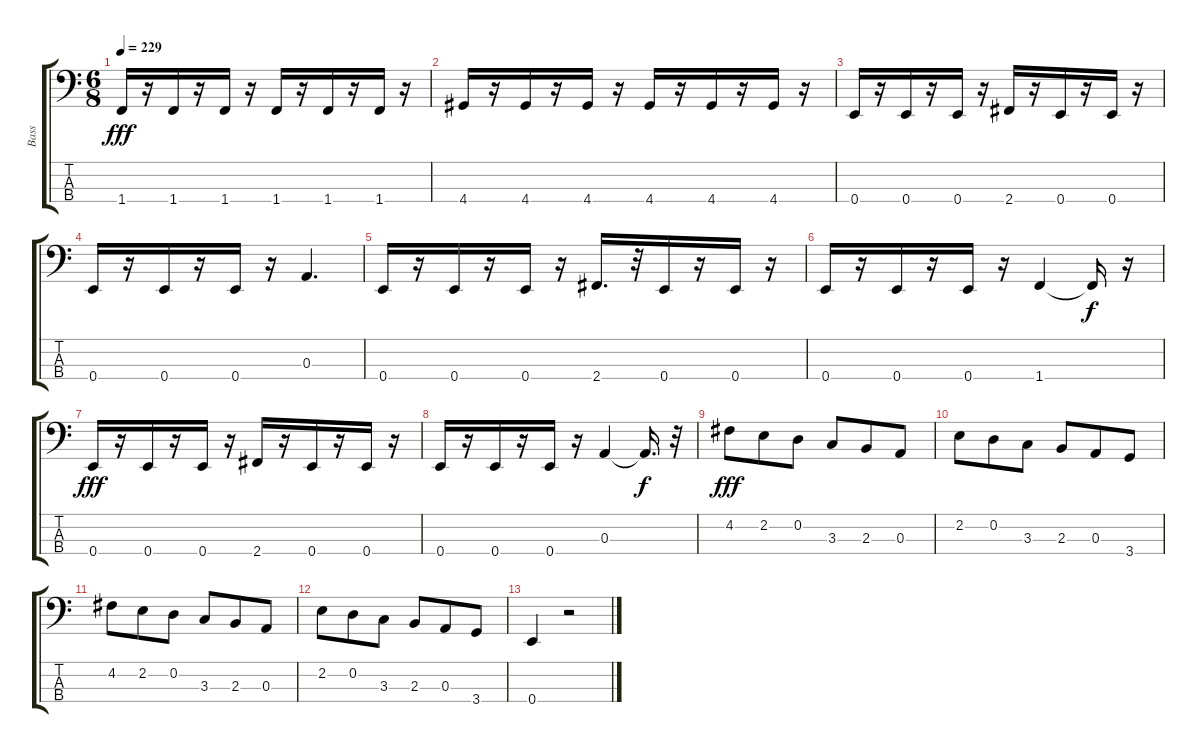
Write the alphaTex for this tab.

\track ("Bass" "Bass") {instrument electricbasspick}
\staff {score tabs}
\tuning (G2 D2 A1 E1) {hide}
\ts (6 8)
\tempo 229
\clef f4
\ks c
1.4.16{dy fff} r.16 1.4.16 r.16 1.4.16 r.16 1.4.16 r.16 1.4.16 r.16 1.4.16 r.16 |
4.4.16 r.16 4.4.16 r.16 4.4.16 r.16 4.4.16 r.16 4.4.16 r.16 4.4.16 r.16 |
0.4.16 r.16 0.4.16 r.16 0.4.16 r.16 2.4.16 r.16 0.4.16 r.16 0.4.16 r.16 |
0.4.16 r.16 0.4.16 r.16 0.4.16 r.16 0.3.4{d} |
0.4.16 r.16 0.4.16 r.16 0.4.16 r.16 2.4.16{d} r.32 0.4.16 r.16 0.4.16 r.16 |
0.4.16 r.16 0.4.16 r.16 0.4.16 r.16 1.4.4 1.4{t}.16{dy f} r.16 |
0.4.16{dy fff} r.16 0.4.16 r.16 0.4.16 r.16 2.4.16 r.16 0.4.16 r.16 0.4.16 r.16 |
0.4.16 r.16 0.4.16 r.16 0.4.16 r.16 0.3.4 0.3{t}.16{d dy f} r.32 |
4.2.8{dy fff} 2.2.8 0.2.8 3.3.8 2.3.8 0.3.8 |
2.2.8 0.2.8 3.3.8 2.3.8 0.3.8 3.4.8 |
4.2.8 2.2.8 0.2.8 3.3.8 2.3.8 0.3.8 |
2.2.8 0.2.8 3.3.8 2.3.8 0.3.8 3.4.8 |
0.4.4 r.2
